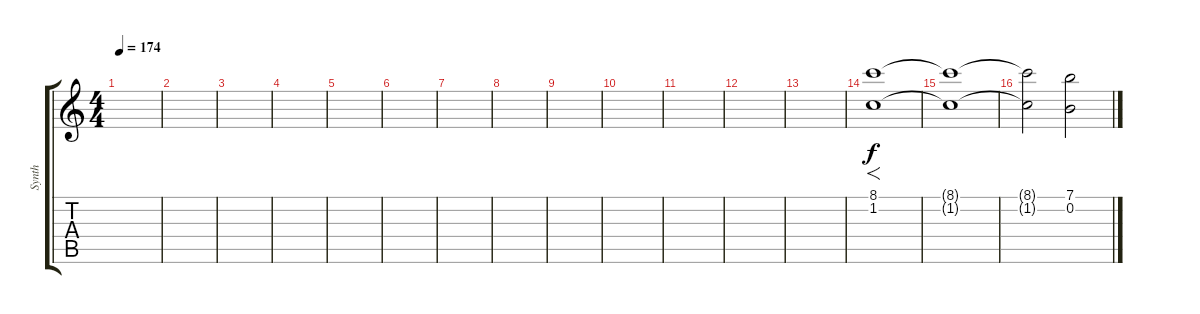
\track ("Synth" "Synth") {instrument synthstrings1}
\staff {score tabs}
\tuning (E5 B4 G4 D4 A3 E3) {hide}
\ts (4 4)
\tempo 174
\clef g2
\ks c
|
|
|
|
|
|
|
|
|
|
|
|
|
(8.1 1.2).1{f volume 10 instrument synthvoice} |
(8.1{t} 1.2{t}).1 |
(8.1{t} 1.2{t}).2 (7.1 0.2).2
